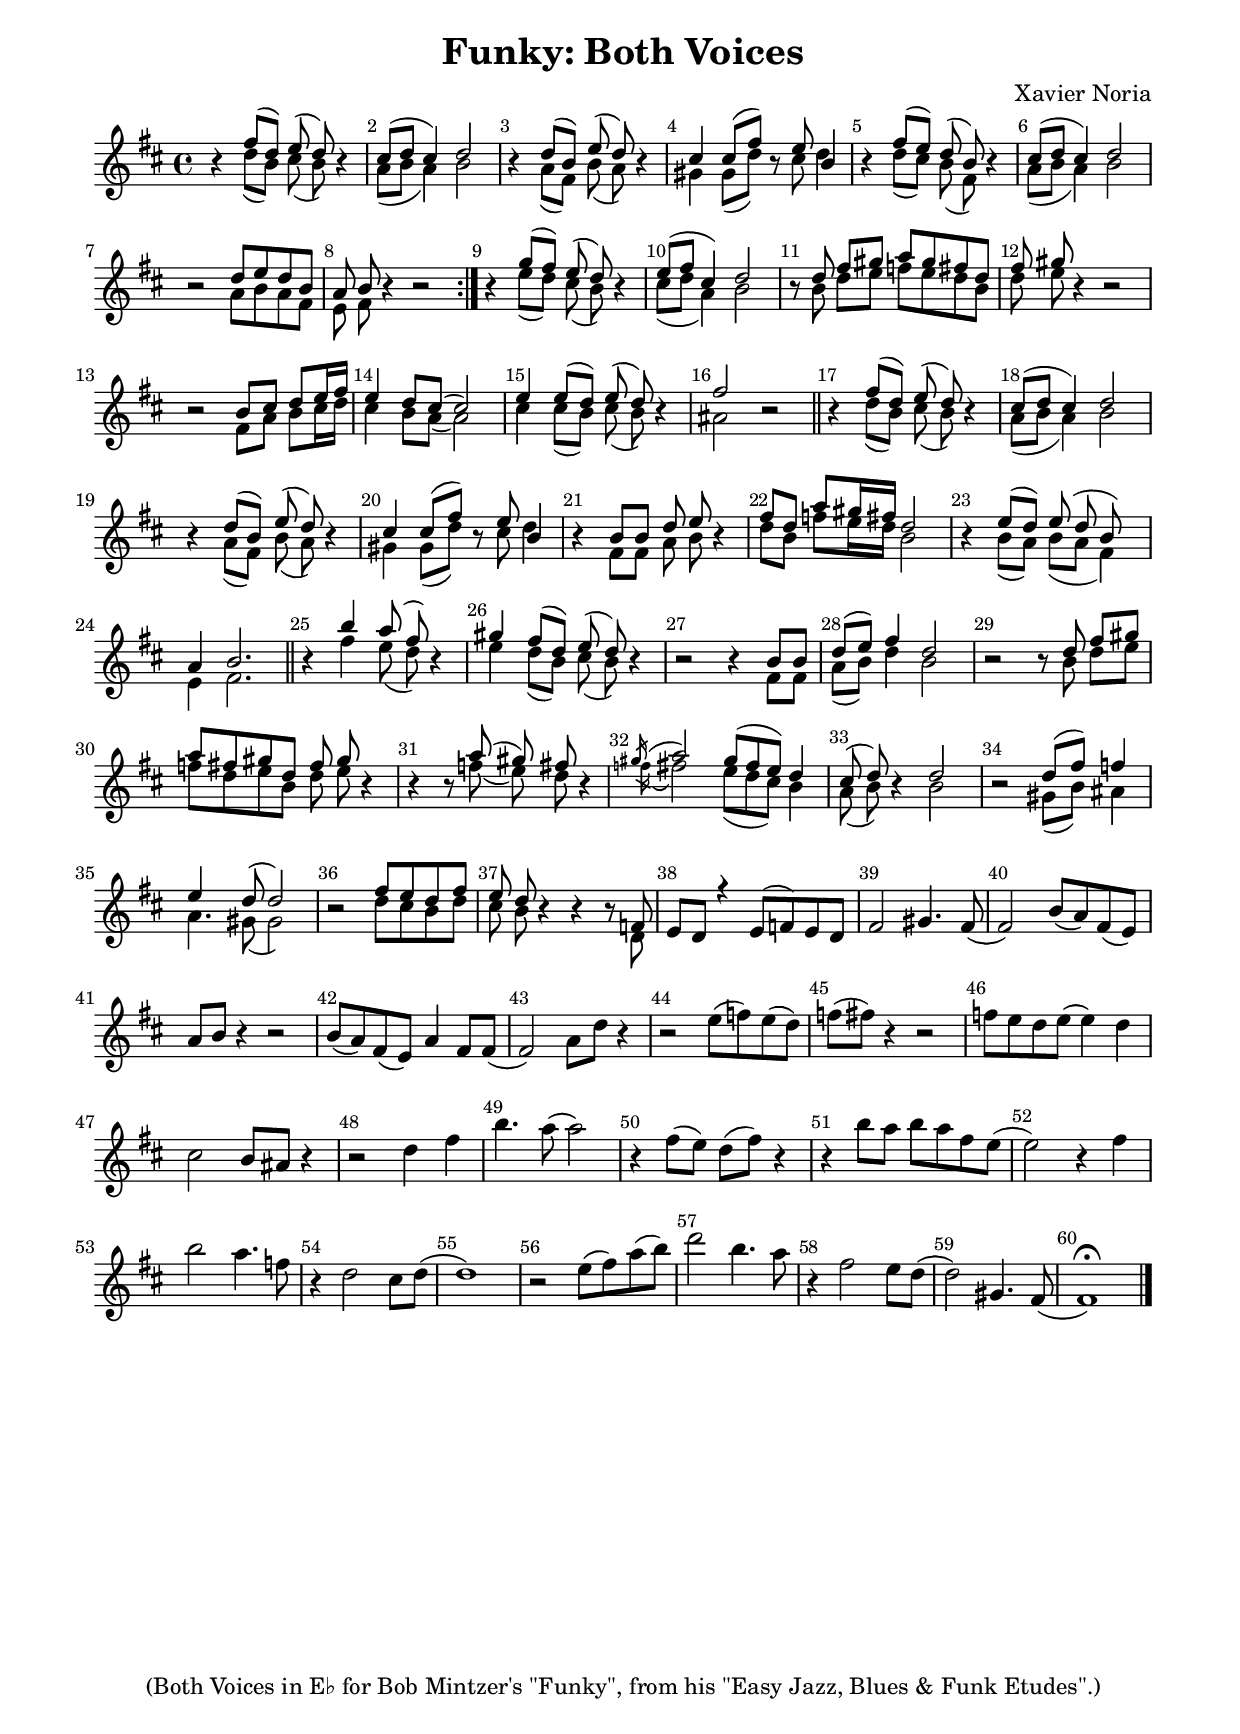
\version "2.16.1"

\include "../shared/common.ly"

\header {
  title    = "Funky: Both Voices"
  composer = "Xavier Noria"
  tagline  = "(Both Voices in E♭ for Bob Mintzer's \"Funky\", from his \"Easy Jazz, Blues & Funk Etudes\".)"
}

melody = \relative c'' {
  \clef treble
  \key d \major
  \time 4/4
  
  \repeat volta 2 {
    % 1
    r4 << fs8( \\ d8( >> << d8) \\ b8) >> << e8( \\ cs8( >> << d8) \\ b8) >> r4 |

    % 2
    << cs8( \\ a8( >> << d8 \\ b >> << cs4) \\ a) >> << d2 \\ b >> |

    % 3
    r4 << d8( \\ a8( >> << b8) \\ fs8) >> << e'8( \\ b8( >> << d8) \\ a) >> r4 |

    % 4
    << cs4 \\ gs4 >> << cs8( \\ gs8( >> << fs'8) \\ d8) >> r8 << e8 \\ cs8 >> << b4 \\ d4>> |

    % 5
    r4 << fs8( \\ d8( >> << e8) \\ cs8) >> << d8( \\ b8( >> << b8) \\ fs8) >> r4 |

    % 6
    << cs'8( \\ a8( >> << d8 \\ b8 >> << cs4) \\ a4) >> << d2 \\ b2 >> |

    % 7
    r2 << d8 \\ a8 >> << e'8 \\ b8 >> << d8 \\ a8 >> << b8 \\ fs8 >> |

    % 8
    << a8 \\ e8 >> << b'8 \\ fs8 >> r4 r2 |
  }

  % ---------------------------------------------------------------------------

  % 9
  r4 << g'8( \\ e8( >> << fs8) \\ d8) >> << e8( \\ cs8( >> << d8) \\ b8) >> r4 |

  % 10
  << e8( \\ cs8( >> << fs8 \\ d >> << cs4) \\ a4) >> << d2 \\ b >> |

  % 11
  r8 << d8 \\ b8 >> << fs'8[ \\ d8[ >> << gs8] \\ e8] >> << a8 \\ f8 >> << gs8 \\ e8 >> << fs8 \\ d8 >> << d8 \\ b8 >> |

  % 12
  << fs'8 \\ d8 >>  << gs8 \\ e8 >> r4 r2 |

  % 13
  r2 << b8 \\ fs8 >> << cs'8 \\ a8 >>  << d8 \\ b8 >> << e16 \\ cs16 >> << fs16 \\ d16 >> |

  % 14
  << e4 \\ cs4 >> << d8 \\ b8 >> << cs8( \\ a8( >>  << cs2) \\ a2) >> |

  % 15
  << e'4 \\ cs4 >> << e8( \\ cs8( >> << d8) \\ b8) >> << e8( \\ cs8( >> << d8) \\ b8) >> r4 |

  % 16
  << fs'2 \\ as,2 >> r2 \bar "||"

  % ---------------------------------------------------------------------------

  % 17
  r4 << fs'8( \\ d8( >> << d8) \\ b8) >> << e8( \\ cs8( >> << d8) \\ b8) >> r4 |

  % 18
  << cs8( \\ a8( >> << d8 \\ b >> << cs4) \\ a) >> << d2 \\ b >> |

  % 19
  r4 << d8( \\ a8( >> << b8) \\ fs8) >> << e'8( \\ b8( >> << d8) \\ a) >> r4 |

  % 20
  << cs4 \\ gs4 >> << cs8( \\ gs8( >> << fs'8) \\ d8) >> r8 << e8 \\ cs8 >> << b4 \\ d4>> |

  % 21d
  r4 << b8 \\ fs8 >> << b8 \\ fs8 >> << d'8 \\ a8 >>  << e'8 \\ b8 >> r4 |

  % 22
  << fs'8 \\ d8 >> << d8 \\ b8 >>  << a'8 \\ f8 >>  << gs16 \\ e16 >>  << fs16 \\ d16 >>  << d2 \\ b2 >> |

  % 23
  r4 << e8( \\ b8( >> << d8) \\ a8) >> << e'8( \\ b8( >> << d8 \\ a8 >> << b8) \\ fs4) >> |

  % 24
  << a4 \\ e4 >> << b'2. \\ fs2. >> \bar "||"

  % ---------------------------------------------------------------------------

  % 25
  r4 << b'4 \\ fs4 >> << a8( \\ e8( >> << fs8) \\ d8) >>  r4 |

  % 26
  << gs4 \\ e4 >>  << fs8( \\ d8( >> << d8) \\ b8) >>  << e8( \\ cs8( >> << d8) \\ b8) >> r4 |

  % 27
  r2 r4 << b8 \\ fs8 >> << b8 \\ fs8 >> |

  % 28
  << d'8( \\ a8( >> << e'8) \\ b8) >>  << fs'4 \\ d4 >> << d2 \\ b2 >> |

  % 29
  r2 r8 << d8 \\ b8 >> << fs'8[ \\ d8[ >> << gs8] \\ e8] >> |

  % 30
  << a8 \\ f8 >>  << fs8 \\ d8 >> << gs8 \\ e8 >>  << d8 \\ b8 >> << fs'8 \\ d8 >> << gs8 \\ e8 >> r4 |

  % 31
  r4 r8 << a8( \\ f8( >> << gs8) \\ e8) >> << fs8 \\ d8 >> r4 |

  % 32
  << \acciaccatura gs16 \\ \acciaccatura f16 >> << a2 \\ fs2 >> \times 2/3 { << gs8( \\ e8( >> << fs8 \\ d8 >> << e8) \\ cs8) >>  } << d4 \\ b4 >> |

  % 33
  << cs8( \\ a8( >> << d8) \\ b8) >> r4 << d2 \\ b2 >> |

  % 34
  r2 << d8( \\ gs,8( >> << fs'8) \\ b,8) >> << f'4 \\ as,4 >> |

  % 35
  << e'4 \\ a,4. >> << d8( \\ gs,8( >> << d'2) \\ gs,2) >> |

  % 36
  r2 << { fs'8 e8 d8 fs8 } \\ { d8 cs8 b8 d8 } >> |

  % 37
  << { e8 d8 } \\ { cs8 b8 } >> r4 r4 r8 << f8 \\ d8 >> |

  % 38
  << { e8 d8 r4 e8( f8) e8 d8 } \\ {} >> |

  % 39
  fs2 gs4. fs8( |

  % 40
  fs2) b8( a8) fs8( e8) |

  % 41
  a8 b8 r4 r2 |

  % 42
  b8( a8) fs8( e8) a4 fs8 fs8( |

  % 43
  fs2) a8 d8 r4 |

  % 44
  r2 e8( f8) e8( d8) |

  % 45
  f8( fs8) r4 r2 |

  % 46
  f8 e8 d8 e8( e4) d4 |

  % 47
  cs2 b8 as8 r4 |

  % 48
  r2 d4 fs4 |

  % 49
  b4. a8( a2) |

  % 50
  r4 fs8( e8) d8( fs8) r4 |

  % 51
  r4 b8 a8 b8 a8 fs8 e8( |

  % 52
  e2) r4 fs4 |

  % 53
  b2 a4. f8 |

  % 54
  r4 d2 cs8 d8( |

  % 55
  d1)

  % 56
  r2 e8( fs8) a8( b8) |

  % 57
  d2 b4. a8 |

  % 58
  r4 fs2 e8 d8(

  % 59
  d2) gs,4. fs8(

  % 60
  fs1)\fermata \bar "|."
}

\score {
  { \melody }
}
